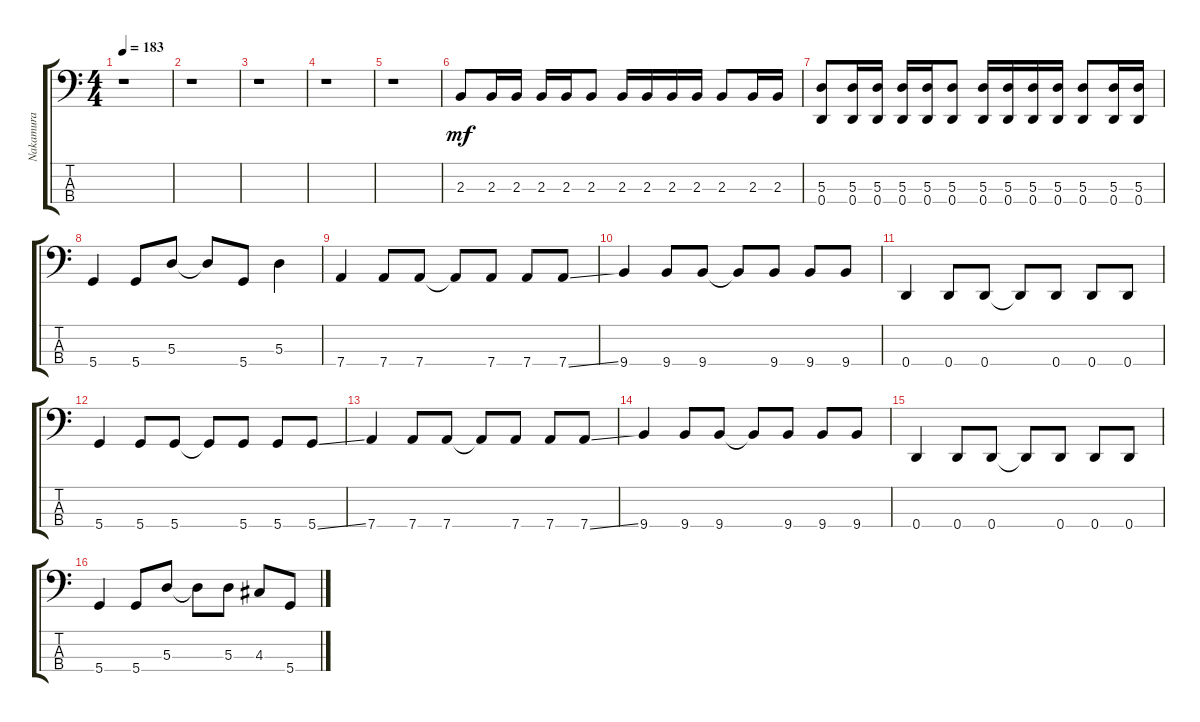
\track ("Nakamura" "Nakamura") {instrument electricbassfinger}
\staff {score tabs}
\tuning (G2 D2 A1 D1) {hide}
\ts (4 4)
\tempo 183
\clef f4
\ks c
r.1{dy mf} |
r.1 |
r.1 |
r.1 |
r.1 |
2.3.8 2.3.16 2.3.16 2.3.16 2.3.16 2.3.8 2.3.16 2.3.16 2.3.16 2.3.16 2.3.8 2.3.16 2.3.16 |
(5.3 0.4).8 (5.3 0.4).16 (5.3 0.4).16 (5.3 0.4).16 (5.3 0.4).16 (5.3 0.4).8 (5.3 0.4).16 (5.3 0.4).16 (5.3 0.4).16 (5.3 0.4).16 (5.3 0.4).8 (5.3 0.4).16 (5.3 0.4).16 |
5.4.4 5.4.8 5.3.8 5.3{t}.8 5.4.8 5.3.4 |
7.4.4 7.4.8 7.4.8 7.4{t}.8 7.4.8 7.4.8 7.4{ss}.8 |
9.4.4 9.4.8 9.4.8 9.4{t}.8 9.4.8 9.4.8 9.4.8 |
0.4.4 0.4.8 0.4.8 0.4{t}.8 0.4.8 0.4.8 0.4.8 |
5.4.4 5.4.8 5.4.8 5.4{t}.8 5.4.8 5.4.8 5.4{ss}.8 |
7.4.4 7.4.8 7.4.8 7.4{t}.8 7.4.8 7.4.8 7.4{ss}.8 |
9.4.4 9.4.8 9.4.8 9.4{t}.8 9.4.8 9.4.8 9.4.8 |
0.4.4 0.4.8 0.4.8 0.4{t}.8 0.4.8 0.4.8 0.4.8 |
5.4.4 5.4.8 5.3.8 5.3{t}.8 5.3.8 4.3.8 5.4.8
